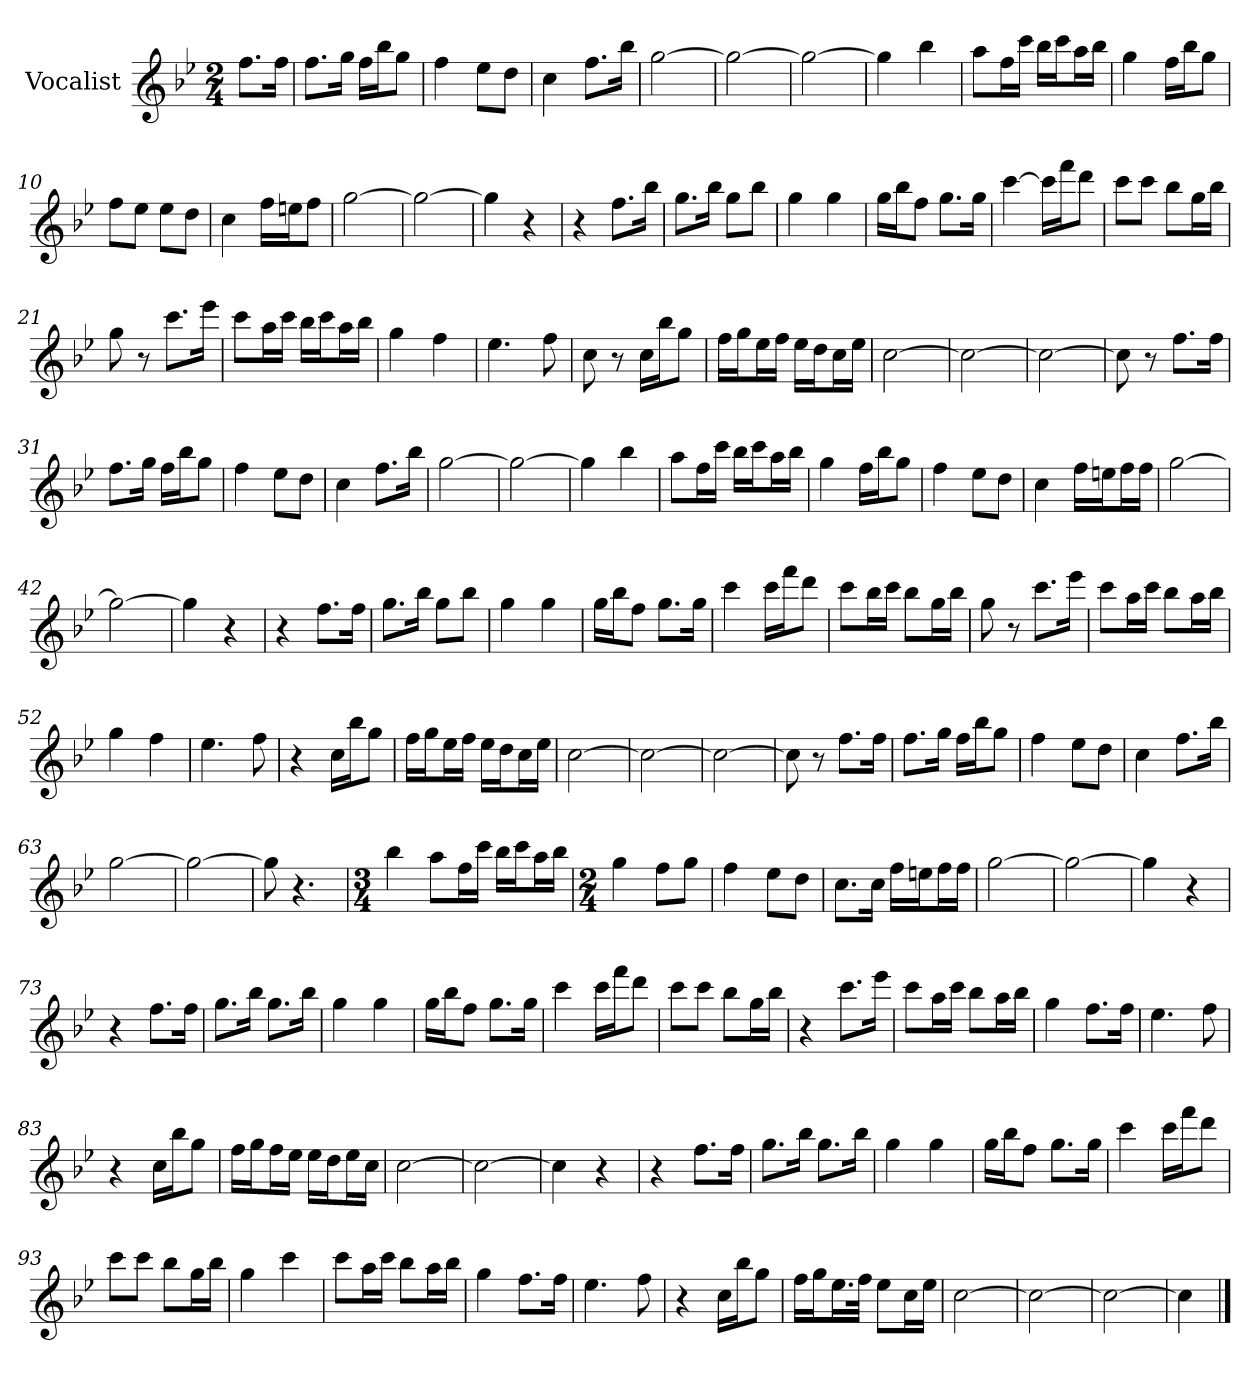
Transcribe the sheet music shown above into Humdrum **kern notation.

**kern
*part1
*staff1
*I"Vocalist
*k[b-e-]
*B-:
*M2/4
=
8.ffL
16ffJk
=1
8.ffL
16ggJk
16ffLL
16bb-J
8ggJ
=2
4ff
8ee-L
8ddJ
=3
4cc
8.ffL
16bb-Jk
=4
[2gg
=5
2gg_
=6
2gg_
=7
4gg]
4bb-
=8
8aaL
16ffL
16cccJJ
16bb-LL
16cccJ
16aaL
16bb-JJ
=9
4gg
16ffLL
16bb-J
8ggJ
=10
8ffL
8ee-J
8ee-L
8ddJ
=11
4cc
16ffLL
16eenJ
8ffJ
=12
[2gg
=13
2gg_
=14
4gg]
4r
=15
4r
8.ffL
16bb-Jk
=16
8.ggL
16bb-Jk
8ggL
8bb-J
=17
4gg
4gg
=18
16ggLL
16bb-J
8ffJ
8.ggL
16ggJk
=19
[4ccc
16cccLL]
16fffJ
8dddJ
=20
8cccL
8cccJ
8bb-L
16ggL
16bb-JJ
=21
8gg
8r
8.cccL
16eee-Jk
=22
8cccL
16aaL
16cccJJ
16bb-LL
16cccJ
16aaL
16bb-JJ
=23
4gg
4ff
=24
4.ee-
8ff
=25
8cc
8r
16ccLL
16bb-J
8ggJ
=26
16ffLL
16ggJ
16ee-L
16ffJJ
16ee-LL
16ddJ
16ccL
16ee-JJ
=27
[2cc
=28
2cc_
=29
2cc_
=30
8cc]
8r
8.ffL
16ffJk
=31
8.ffL
16ggJk
16ffLL
16bb-J
8ggJ
=32
4ff
8ee-L
8ddJ
=33
4cc
8.ffL
16bb-Jk
=34
[2gg
=35
2gg_
=36
4gg]
4bb-
=37
8aaL
16ffL
16cccJJ
16bb-LL
16cccJ
16aaL
16bb-JJ
=38
4gg
16ffLL
16bb-J
8ggJ
=39
4ff
8ee-L
8ddJ
=40
4cc
16ffLL
16eenJ
16ffL
16ffJJ
=41
[2gg
=42
2gg_
=43
4gg]
4r
=44
4r
8.ffL
16ffJk
=45
8.ggL
16bb-Jk
8ggL
8bb-J
=46
4gg
4gg
=47
16ggLL
16bb-J
8ffJ
8.ggL
16ggJk
=48
4ccc
16cccLL
16fffJ
8dddJ
=49
8cccL
16bb-L
16cccJJ
8bb-L
16ggL
16bb-JJ
=50
8gg
8r
8.cccL
16eee-Jk
=51
8cccL
16aaL
16cccJJ
8bb-L
16aaL
16bb-JJ
=52
4gg
4ff
=53
4.ee-
8ff
=54
4r
16ccLL
16bb-J
8ggJ
=55
16ffLL
16ggJ
16ee-L
16ffJJ
16ee-LL
16ddJ
16ccL
16ee-JJ
=56
[2cc
=57
2cc_
=58
2cc_
=59
8cc]
8r
8.ffL
16ffJk
=60
8.ffL
16ggJk
16ffLL
16bb-J
8ggJ
=61
4ff
8ee-L
8ddJ
=62
4cc
8.ffL
16bb-Jk
=63
[2gg
=64
2gg_
=65
8gg]
4.r
=66
*M3/4
4bb-
8aaL
16ffL
16cccJJ
16bb-LL
16cccJ
16aaL
16bb-JJ
=67
*M2/4
4gg
8ffL
8ggJ
=68
4ff
8ee-L
8ddJ
=69
8.ccL
16ccJk
16ffLL
16eenJ
16ffL
16ffJJ
=70
[2gg
=71
2gg_
=72
4gg]
4r
=73
4r
8.ffL
16ffJk
=74
8.ggL
16bb-Jk
8.ggL
16bb-Jk
=75
4gg
4gg
=76
16ggLL
16bb-J
8ffJ
8.ggL
16ggJk
=77
4ccc
16cccLL
16fffJ
8dddJ
=78
8cccL
8cccJ
8bb-L
16ggL
16bb-JJ
=79
4r
8.cccL
16eee-Jk
=80
8cccL
16aaL
16cccJJ
8bb-L
16aaL
16bb-JJ
=81
4gg
8.ffL
16ffJk
=82
4.ee-
8ff
=83
4r
16ccLL
16bb-J
8ggJ
=84
16ffLL
16ggJ
16ffL
16ee-JJ
16ee-LL
16ddJ
16ee-L
16ccJJ
=85
[2cc
=86
2cc_
=87
4cc]
4r
=88
4r
8.ffL
16ffJk
=89
8.ggL
16bb-Jk
8.ggL
16bb-Jk
=90
4gg
4gg
=91
16ggLL
16bb-J
8ffJ
8.ggL
16ggJk
=92
4ccc
16cccLL
16fffJ
8dddJ
=93
8cccL
8cccJ
8bb-L
16ggL
16bb-JJ
=94
4gg
4ccc
=95
8cccL
16aaL
16cccJJ
8bb-L
16aaL
16bb-JJ
=96
4gg
8.ffL
16ffJk
=97
4.ee-
8ff
=98
4r
16ccLL
16bb-J
8ggJ
=99
16ffLL
16ggJ
16.ee-L
32ffJJk
8ee-L
16ccL
16ee-JJ
=100
[2cc
=101
2cc_
=102
2cc_
=103
4cc]
==
*-
